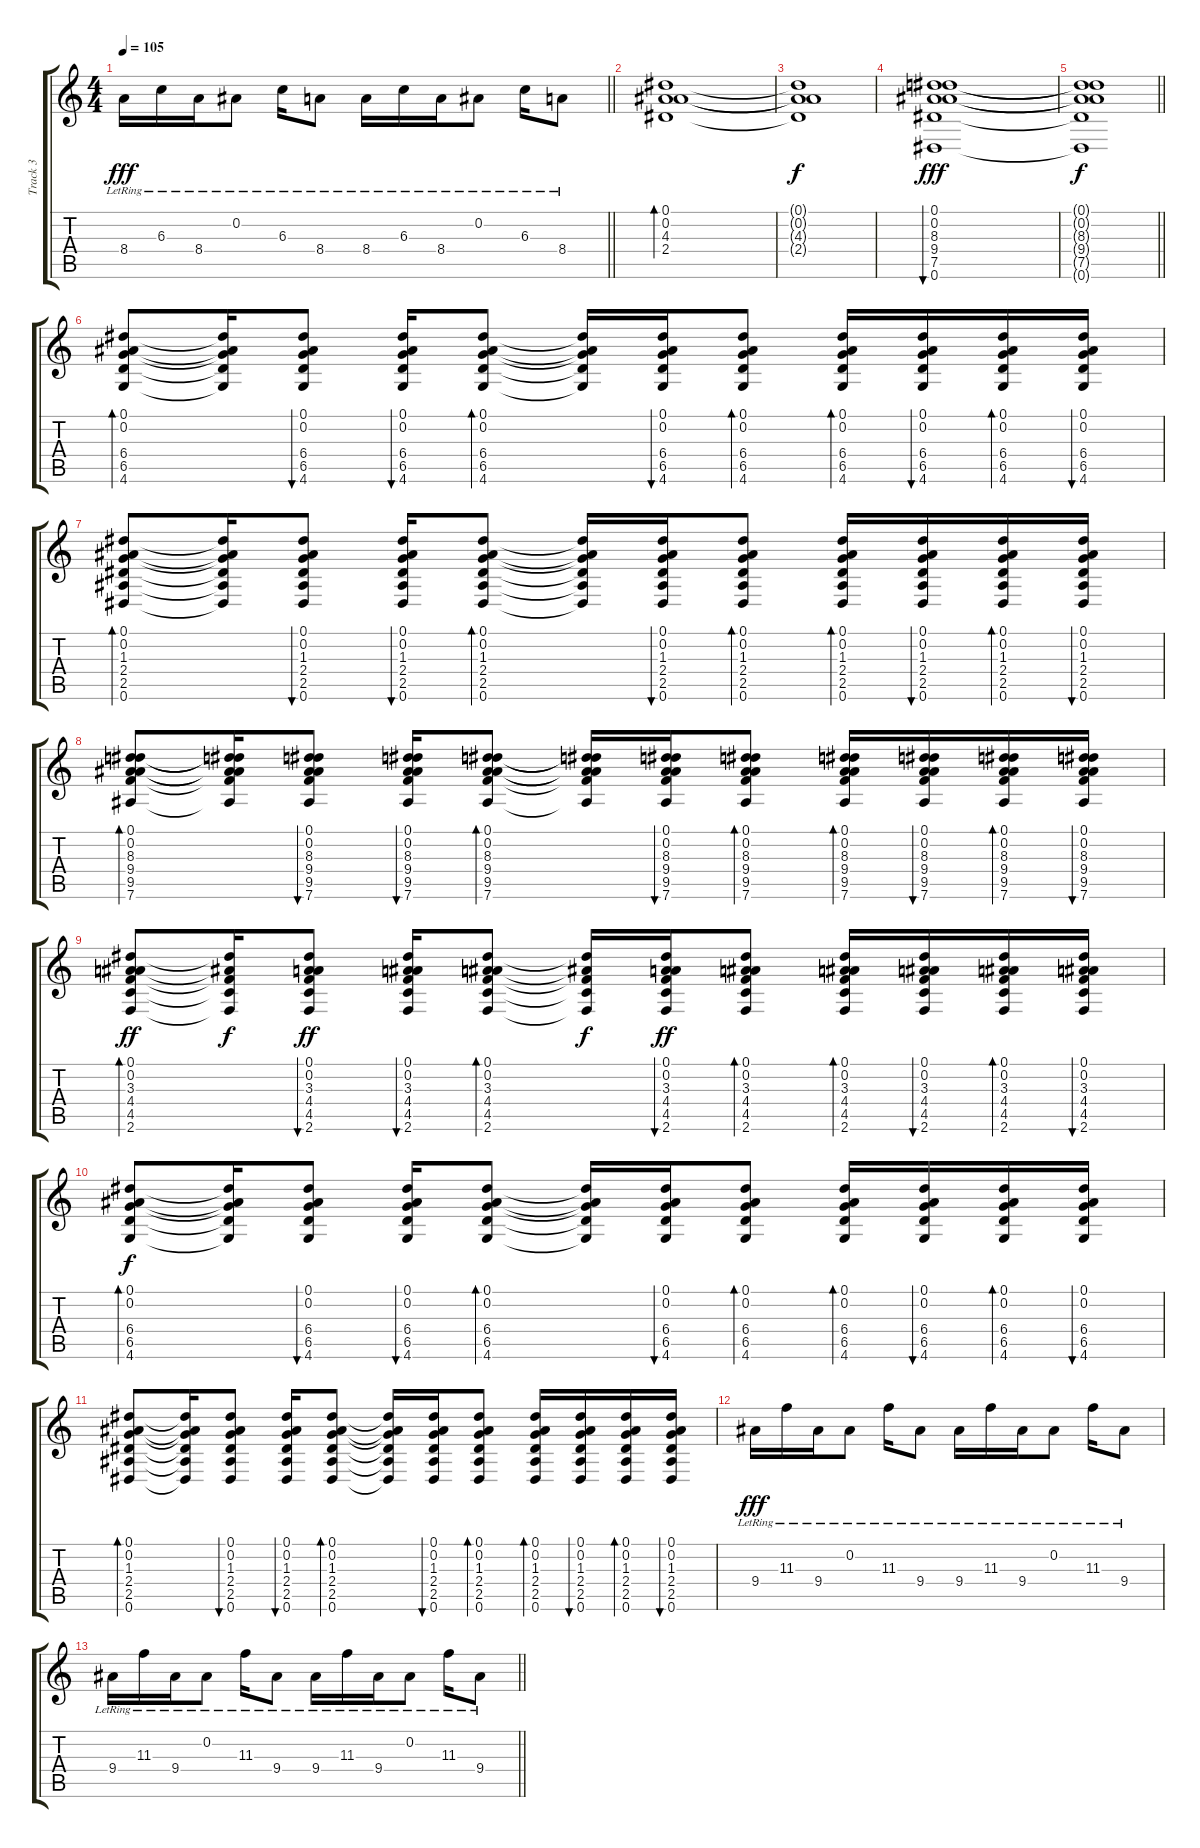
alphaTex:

\track ("Track 3" "Track 3") {instrument acousticguitarsteel}
\staff {score tabs}
\tuning (Eb4 Bb3 Gb3 Db3 Ab2 Eb2) {hide}
\ts (4 4)
\tempo 105
\clef g2
\barLineRight lightlight
\ks c
8.4{lr}.16{dy fff} 6.3{lr}.16 8.4{lr}.16 0.2{lr}.8 6.3{lr}.16 8.4{lr}.8 8.4{lr}.16 6.3{lr}.16 8.4{lr}.16 0.2{lr}.8 6.3{lr}.16 8.4{lr}.8 |
(0.1 0.2 4.3 2.4).1{bd 120} |
(0.1{t} 0.2{t} 4.3{t} 2.4{t}).1{dy f} |
(0.1 0.2 8.3 9.4 7.5 0.6).1{bu 120 dy fff} |
\barLineRight lightlight
(0.1{t} 0.2{t} 8.3{t} 9.4{t} 7.5{t} 0.6{t}).1{dy f} |
(0.1 0.2 6.4 6.5 4.6).8{bd 60} (0.1{t} 0.2{t} 6.4{t} 6.5{t} 4.6{t}).16 (0.1 0.2 6.4 6.5 4.6).8{bu 60} (0.1 0.2 6.4 6.5 4.6).16{bu 60} (0.1 0.2 6.4 6.5 4.6).8{bd 60} (0.1{t} 0.2{t} 6.4{t} 6.5{t} 4.6{t}).16 (0.1 0.2 6.4 6.5 4.6).16{bu 60} (0.1 0.2 6.4 6.5 4.6).8{bd 60} (0.1 0.2 6.4 6.5 4.6).16{bd 60} (0.1 0.2 6.4 6.5 4.6).16{bu 60} (0.1 0.2 6.4 6.5 4.6).16{bd 60} (0.1 0.2 6.4 6.5 4.6).16{bu 60} |
(0.1 0.2 1.3 2.4 2.5 0.6).8{bd 60} (0.1{t} 0.2{t} 1.3{t} 2.4{t} 2.5{t} 0.6{t}).16 (0.1 0.2 1.3 2.4 2.5 0.6).8{bu 60} (0.1 0.2 1.3 2.4 2.5 0.6).16{bu 60} (0.1 0.2 1.3 2.4 2.5 0.6).8{bd 60} (0.1{t} 0.2{t} 1.3{t} 2.4{t} 2.5{t} 0.6{t}).16 (0.1 0.2 1.3 2.4 2.5 0.6).16{bu 60} (0.1 0.2 1.3 2.4 2.5 0.6).8{bd 60} (0.1 0.2 1.3 2.4 2.5 0.6).16{bd 60} (0.1 0.2 1.3 2.4 2.5 0.6).16{bu 60} (0.1 0.2 1.3 2.4 2.5 0.6).16{bd 60} (0.1 0.2 1.3 2.4 2.5 0.6).16{bu 60} |
(0.1 0.2 8.3 9.4 9.5 7.6).8{bd 60} (0.1{t} 0.2{t} 8.3{t} 9.4{t} 9.5{t} 7.6{t}).16 (0.1 0.2 8.3 9.4 9.5 7.6).8{bu 60} (0.1 0.2 8.3 9.4 9.5 7.6).16{bu 60} (0.1 0.2 8.3 9.4 9.5 7.6).8{bd 60} (0.1{t} 0.2{t} 8.3{t} 9.4{t} 9.5{t} 7.6{t}).16 (0.1 0.2 8.3 9.4 9.5 7.6).16{bu 60} (0.1 0.2 8.3 9.4 9.5 7.6).8{bd 60} (0.1 0.2 8.3 9.4 9.5 7.6).16{bd 60} (0.1 0.2 8.3 9.4 9.5 7.6).16{bu 60} (0.1 0.2 8.3 9.4 9.5 7.6).16{bd 60} (0.1 0.2 8.3 9.4 9.5 7.6).16{bu 60} |
(0.1 0.2 3.3 4.4 4.5 2.6).8{bd 60 dy ff} (0.1{t} 0.2{t} 4.4{t} 4.5{t} 2.6{t}).16{dy f} (0.1 0.2 3.3 4.4 4.5 2.6).8{bu 60 dy ff} (0.1 0.2 3.3 4.4 4.5 2.6).16{bu 60} (0.1 0.2 3.3 4.4 4.5 2.6).8{bd 60} (0.1{t} 0.2{t} 4.4{t} 4.5{t} 2.6{t}).16{dy f} (0.1 0.2 3.3 4.4 4.5 2.6).16{bu 60 dy ff} (0.1 0.2 3.3 4.4 4.5 2.6).8{bd 60} (0.1 0.2 3.3 4.4 4.5 2.6).16{bd 60} (0.1 0.2 3.3 4.4 4.5 2.6).16{bu 60} (0.1 0.2 3.3 4.4 4.5 2.6).16{bd 60} (0.1 0.2 3.3 4.4 4.5 2.6).16{bu 60} |
(0.1 0.2 6.4 6.5 4.6).8{bd 60 dy f} (0.1{t} 0.2{t} 6.4{t} 6.5{t} 4.6{t}).16 (0.1 0.2 6.4 6.5 4.6).8{bu 60} (0.1 0.2 6.4 6.5 4.6).16{bu 60} (0.1 0.2 6.4 6.5 4.6).8{bd 60} (0.1{t} 0.2{t} 6.4{t} 6.5{t} 4.6{t}).16 (0.1 0.2 6.4 6.5 4.6).16{bu 60} (0.1 0.2 6.4 6.5 4.6).8{bd 60} (0.1 0.2 6.4 6.5 4.6).16{bd 60} (0.1 0.2 6.4 6.5 4.6).16{bu 60} (0.1 0.2 6.4 6.5 4.6).16{bd 60} (0.1 0.2 6.4 6.5 4.6).16{bu 60} |
(0.1 0.2 1.3 2.4 2.5 0.6).8{bd 60} (0.1{t} 0.2{t} 1.3{t} 2.4{t} 2.5{t} 0.6{t}).16 (0.1 0.2 1.3 2.4 2.5 0.6).8{bu 60} (0.1 0.2 1.3 2.4 2.5 0.6).16{bu 60} (0.1 0.2 1.3 2.4 2.5 0.6).8{bd 60} (0.1{t} 0.2{t} 1.3{t} 2.4{t} 2.5{t} 0.6{t}).16 (0.1 0.2 1.3 2.4 2.5 0.6).16{bu 60} (0.1 0.2 1.3 2.4 2.5 0.6).8{bd 60} (0.1 0.2 1.3 2.4 2.5 0.6).16{bd 60} (0.1 0.2 1.3 2.4 2.5 0.6).16{bu 60} (0.1 0.2 1.3 2.4 2.5 0.6).16{bd 60} (0.1 0.2 1.3 2.4 2.5 0.6).16{bu 60} |
9.4{lr}.16{dy fff} 11.3{lr}.16 9.4{lr}.16 0.2{lr}.8 11.3{lr}.16 9.4{lr}.8 9.4{lr}.16 11.3{lr}.16 9.4{lr}.16 0.2{lr}.8 11.3{lr}.16 9.4{lr}.8 |
\barLineRight lightlight
9.4{lr}.16 11.3{lr}.16 9.4{lr}.16 0.2{lr}.8 11.3{lr}.16 9.4{lr}.8 9.4{lr}.16 11.3{lr}.16 9.4{lr}.16 0.2{lr}.8 11.3{lr}.16 9.4{lr}.8
